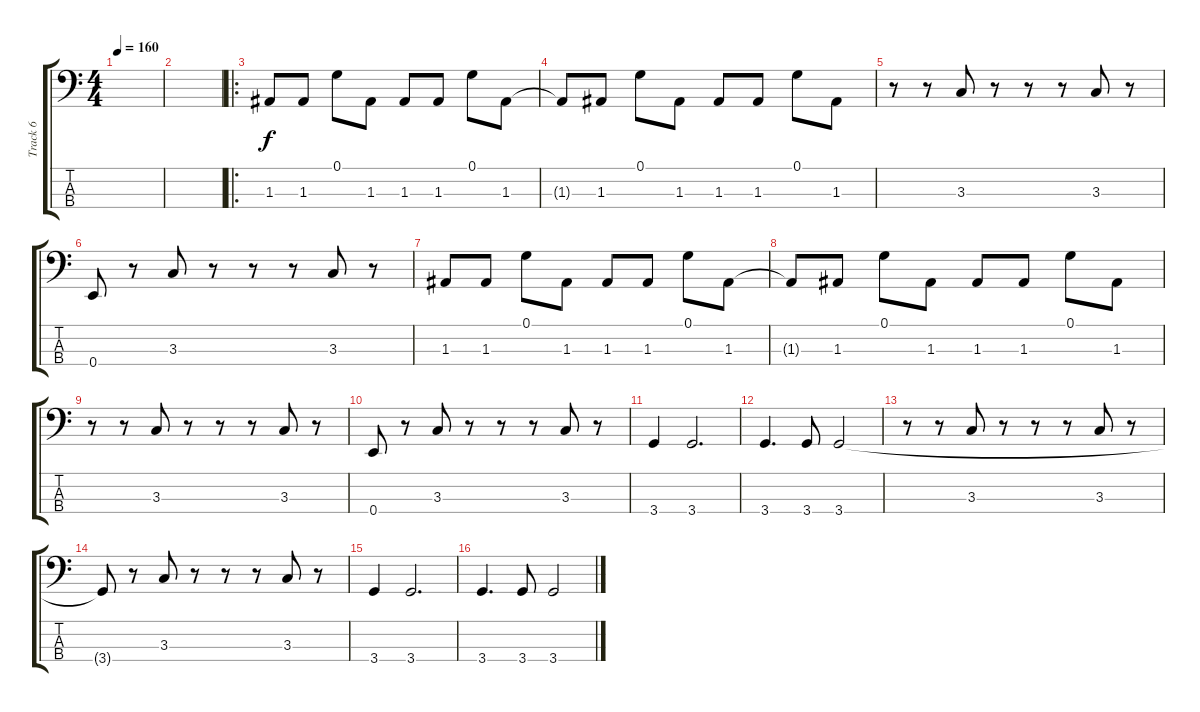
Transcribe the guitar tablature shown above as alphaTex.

\track ("Track 6" "Track 6") {instrument electricbasspick}
\staff {score tabs}
\tuning (G2 D2 A1 E1) {hide}
\ts (4 4)
\tempo 160
\clef f4
\ks c
|
|
\ro
1.3.8 1.3.8 0.1.8 1.3.8 1.3.8 1.3.8 0.1.8 1.3.8 |
1.3{t}.8 1.3.8 0.1.8 1.3.8 1.3.8 1.3.8 0.1.8 1.3.8 |
r.8 r.8 3.3.8 r.8 r.8 r.8 3.3.8 r.8 |
0.4.8 r.8 3.3.8 r.8 r.8 r.8 3.3.8 r.8 |
1.3.8 1.3.8 0.1.8 1.3.8 1.3.8 1.3.8 0.1.8 1.3.8 |
1.3{t}.8 1.3.8 0.1.8 1.3.8 1.3.8 1.3.8 0.1.8 1.3.8 |
r.8 r.8 3.3.8 r.8 r.8 r.8 3.3.8 r.8 |
0.4.8 r.8 3.3.8 r.8 r.8 r.8 3.3.8 r.8 |
3.4.4 3.4.2{d} |
3.4.4{d} 3.4.8 3.4.2 |
r.8 r.8 3.3.8 r.8 r.8 r.8 3.3.8 r.8 |
3.4{t}.8 r.8 3.3.8 r.8 r.8 r.8 3.3.8 r.8 |
3.4.4 3.4.2{d} |
3.4.4{d} 3.4.8 3.4.2
